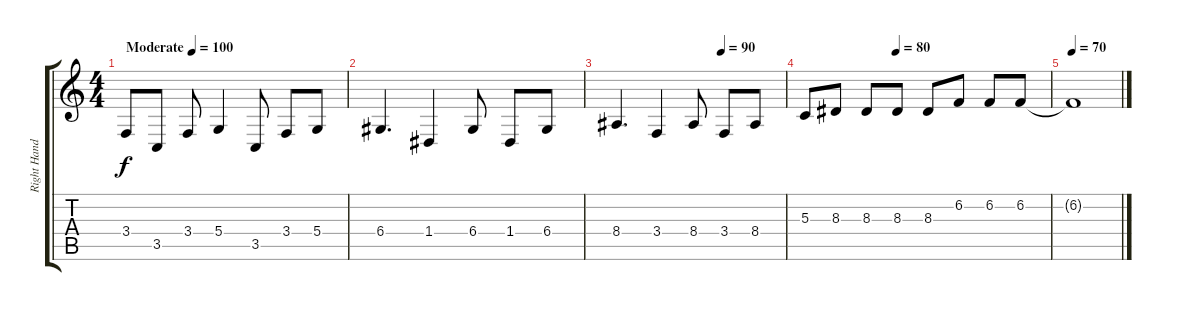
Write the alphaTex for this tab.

\track ("Right Hand" "Right Hand") {instrument acousticgrandpiano}
\staff {score tabs}
\tuning (E4 B3 G3 D3 A2 E2) {hide}
\ts (4 4)
\tempo (100 "Moderate")
\clef g2
\ks c
3.4.8{dy f instrument acousticgrandpiano} 3.5.8 3.4.8 5.4.4 3.5.8 3.4.8 5.4.8 |
6.4.4{d} 1.4.4 6.4.8 1.4.8 6.4.8 |
\tempo (90 0.625)
8.4.4{d} 3.4.4 8.4.8 3.4.8 8.4.8 |
\tempo (80 0.375)
5.3.8 8.3.8 8.3.8 8.3.8 8.3.8 6.2.8 6.2.8 6.2.8 |
\tempo 70
6.2{t}.1
